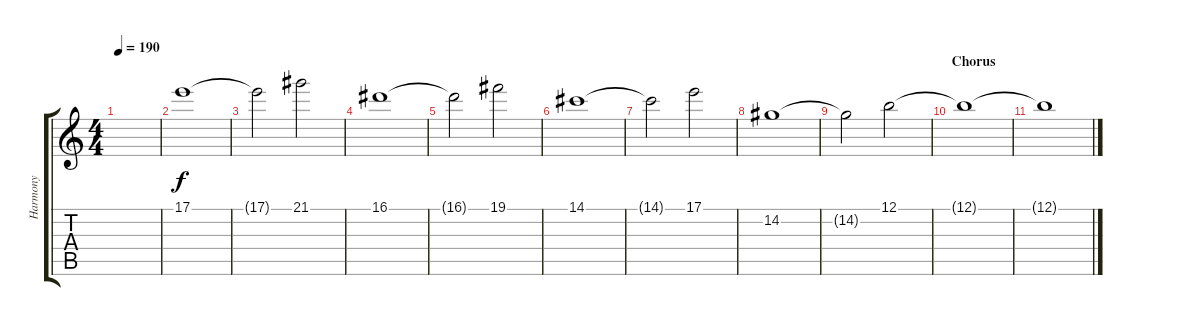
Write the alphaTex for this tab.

\track ("Harmony" "Harmony") {instrument overdrivenguitar}
\staff {score tabs}
\tuning (B3 Gb3 D3 A2 E2 B1) {hide}
\ts (4 4)
\tempo 190
\clef g2
\ks c
|
\section ("" "")
17.1.1 |
17.1{t}.2 21.1.2 |
16.1.1 |
16.1{t}.2 19.1.2 |
14.1.1 |
14.1{t}.2 17.1.2 |
14.2.1 |
14.2{t}.2 12.1.2 |
\section ("" "Chorus")
12.1{t}.1{volume 0} |
12.1{t}.1
